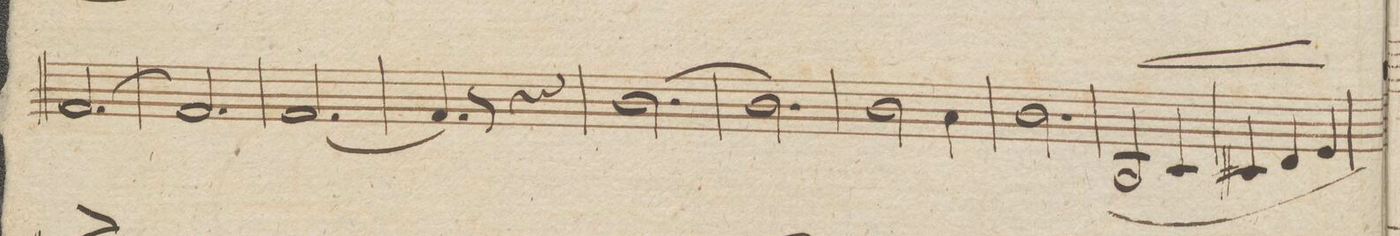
**kern	**dynam
*I"Viole.	*
*clefC3	*
*k[]	*
*M3/4	*
[>2.G/	.
=16	=16
2.G/]	.
=17	=17
[2.G/	.
=18	=18
4.G/]	.
8r	.
4r	.
=19	=19
[2.c\	.
=20	=20
2.c\]	.
=21	=21
2c\	.
4B\	.
=22	=22
2.c\	.
=23	=23
(2C/	<
4D/	.
=24	=24
4D#X/	.
4E/	.
4F/)	[
=25	=25
*-	*-
